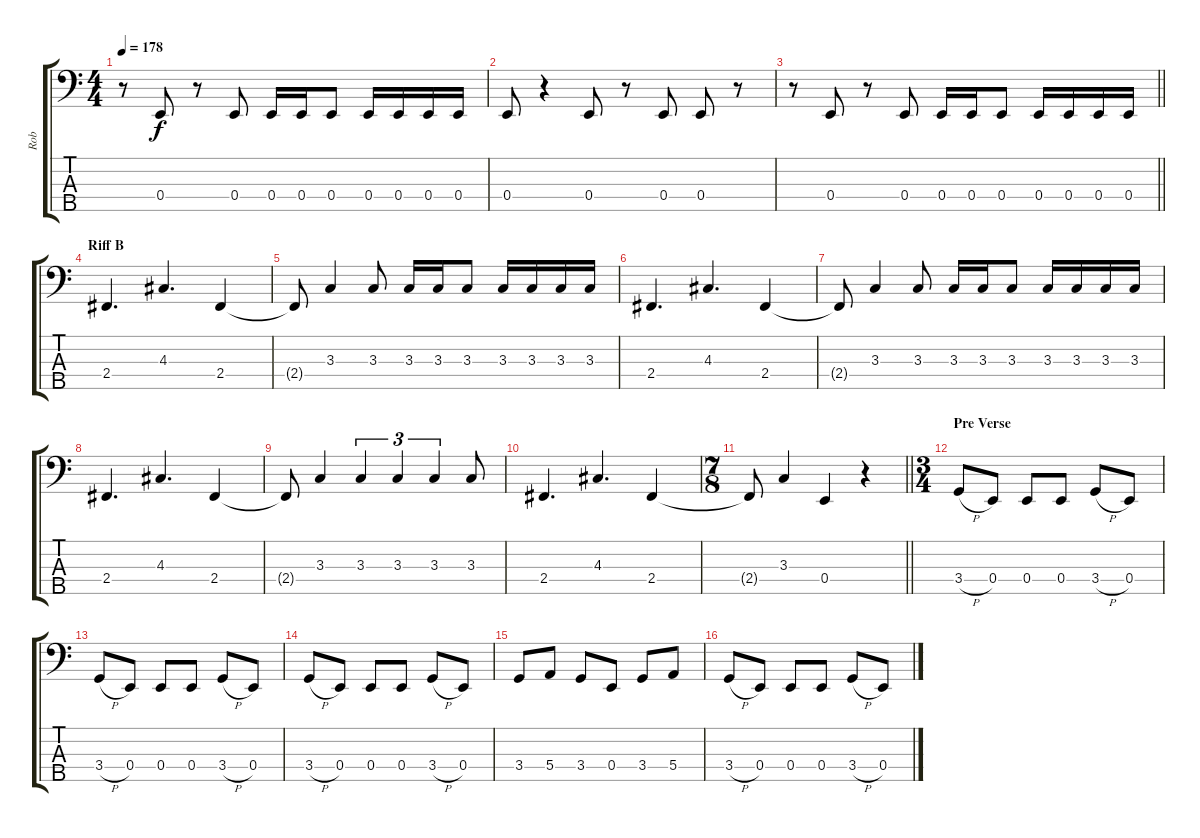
\track ("Rob" "Rob") {instrument electricbassfinger}
\staff {score tabs}
\tuning (G2 D2 A1 E1 B0) {hide}
\ts (4 4)
\tempo 178
\clef f4
\ks c
r.8{dy f} 0.4.8 r.8 0.4.8 0.4.16 0.4.16 0.4.8 0.4.16 0.4.16 0.4.16 0.4.16 |
0.4.8 r.4 0.4.8 r.8 0.4.8 0.4.8 r.8 |
\barLineRight lightlight
r.8 0.4.8 r.8 0.4.8 0.4.16 0.4.16 0.4.8 0.4.16 0.4.16 0.4.16 0.4.16 |
\section ("" "Riff B")
2.4.4{d} 4.3.4{d} 2.4.4 |
2.4{t}.8 3.3.4 3.3.8 3.3.16 3.3.16 3.3.8 3.3.16 3.3.16 3.3.16 3.3.16 |
2.4.4{d} 4.3.4{d} 2.4.4 |
2.4{t}.8 3.3.4 3.3.8 3.3.16 3.3.16 3.3.8 3.3.16 3.3.16 3.3.16 3.3.16 |
2.4.4{d} 4.3.4{d} 2.4.4 |
2.4{t}.8 3.3.4 3.3.4{tu (3 2)} 3.3.4{tu (3 2)} 3.3.4{tu (3 2)} 3.3.8 |
2.4.4{d} 4.3.4{d} 2.4.4 |
\ts (7 8)
\barLineRight lightlight
2.4{t}.8 3.3.4 0.4.4 r.4 |
\ts (3 4)
\section ("" "Pre Verse ")
3.4{h}.8 0.4.8 0.4.8 0.4.8 3.4{h}.8 0.4.8 |
3.4{h}.8 0.4.8 0.4.8 0.4.8 3.4{h}.8 0.4.8 |
3.4{h}.8 0.4.8 0.4.8 0.4.8 3.4{h}.8 0.4.8 |
3.4.8 5.4.8 3.4.8 0.4.8 3.4.8 5.4.8 |
3.4{h}.8 0.4.8 0.4.8 0.4.8 3.4{h}.8 0.4.8
